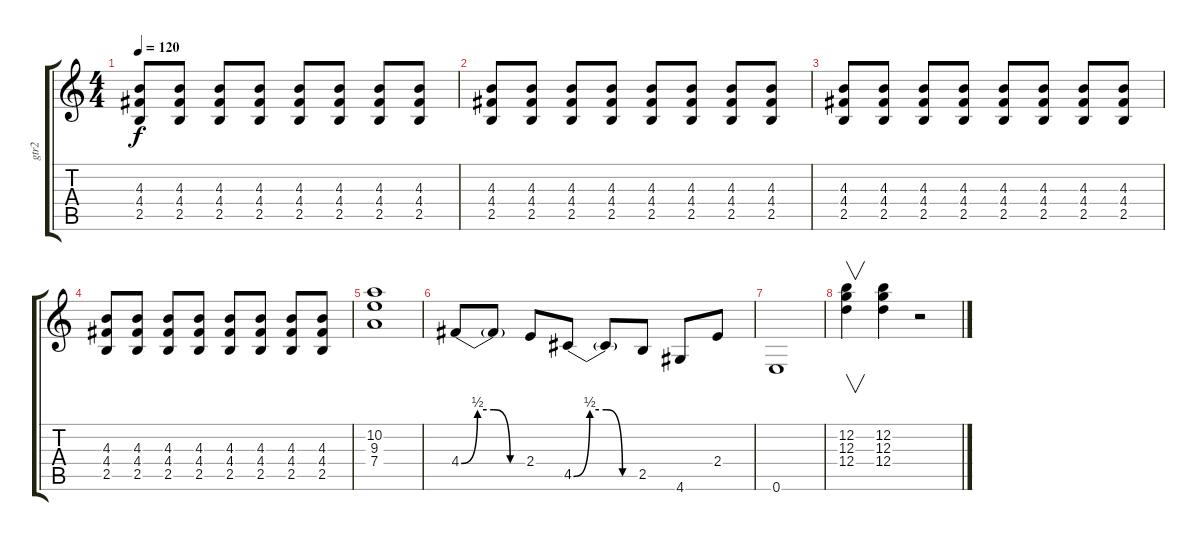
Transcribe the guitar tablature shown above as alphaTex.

\track ("gtr2" "gtr2") {instrument overdrivenguitar}
\staff {score tabs}
\tuning (E4 B3 G3 D3 A2 E2) {hide}
\ts (4 4)
\tempo 120
\clef g2
\ks c
(4.3 4.4 2.5).8{dy f} (4.3 4.4 2.5).8 (4.3 4.4 2.5).8 (4.3 4.4 2.5).8 (4.3 4.4 2.5).8 (4.3 4.4 2.5).8 (4.3 4.4 2.5).8 (4.3 4.4 2.5).8 |
(4.3 4.4 2.5).8 (4.3 4.4 2.5).8 (4.3 4.4 2.5).8 (4.3 4.4 2.5).8 (4.3 4.4 2.5).8 (4.3 4.4 2.5).8 (4.3 4.4 2.5).8 (4.3 4.4 2.5).8 |
(4.3 4.4 2.5).8 (4.3 4.4 2.5).8 (4.3 4.4 2.5).8 (4.3 4.4 2.5).8 (4.3 4.4 2.5).8 (4.3 4.4 2.5).8 (4.3 4.4 2.5).8 (4.3 4.4 2.5).8 |
(4.3 4.4 2.5).8 (4.3 4.4 2.5).8 (4.3 4.4 2.5).8 (4.3 4.4 2.5).8 (4.3 4.4 2.5).8 (4.3 4.4 2.5).8 (4.3 4.4 2.5).8 (4.3 4.4 2.5).8 |
(10.2 9.3 7.4).1 |
4.4{be (custom 0 0 15 2 30 2 45 0 60 0)}.8 4.4{t}.8 2.4.8 4.5{be (custom 0 0 15 2 30 2 45 0 60 0)}.8 4.5{t}.8 2.5.8 4.6.8 2.4.8 |
0.6.1 |
(12.2 12.3 12.4).4{v} (12.2 12.3 12.4).4 r.2
